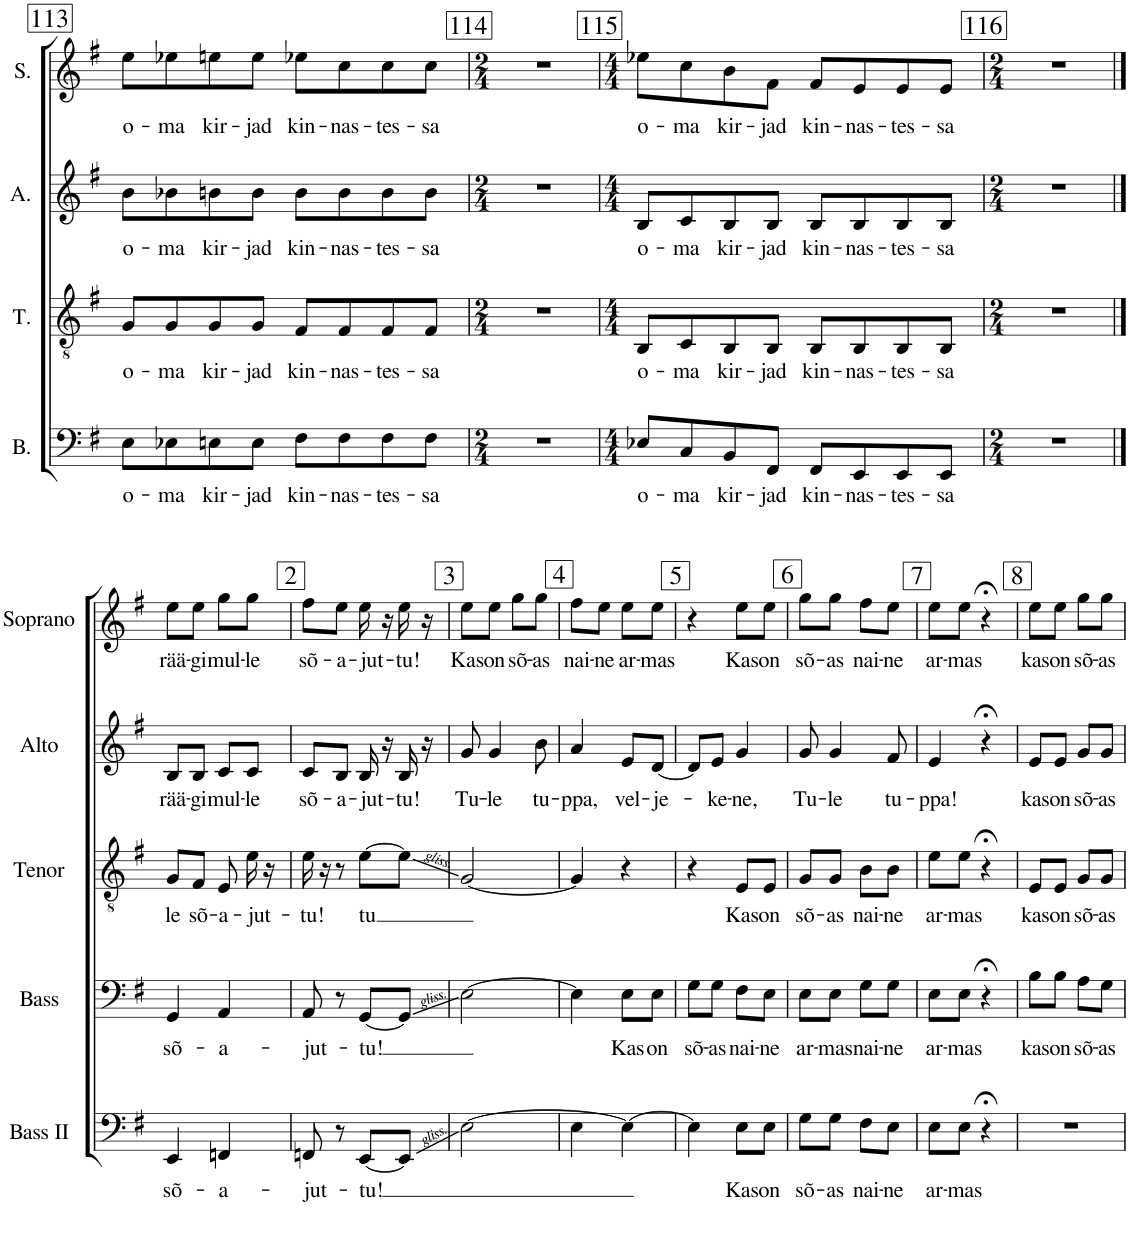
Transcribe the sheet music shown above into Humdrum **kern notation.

**kern	**text	**kern	**text	**kern	**text	**kern	**text	**kern	**text
*part5	*part5	*part4	*part4	*part3	*part3	*part2	*part2	*part1	*part1
*staff5	*staff5	*staff4	*staff4	*staff3	*staff3	*staff2	*staff2	*staff1	*staff1
*I"Bass II	*	*I"Bass	*	*I"Tenor	*	*I"Alto	*	*I"Soprano	*
*I'B2	*	*I'B.	*	*I'T.	*	*I'A.	*	*I'S.	*
!!LO:PB:g=z
*clefF4	*	*clefF4	*	*clefGv2	*	*clefG2	*	*clefG2	*
*	*	*	*	*	*	*Trd1c2	*	*	*
*k[f#]	*	*k[f#]	*	*k[f#]	*	*k[f#]	*	*k[f#]	*
*M4/4	*	*M4/4	*	*M4/4	*	*M4/4	*	*M4/4	*
=113	=113	=113	=113	=113	=113	=113	=113	=113	=113
!	!	!	!LO:LY:b	!	!LO:LY:b	!	!LO:LY:b	!	!LO:LY:b
1r	.	8E\L	o-	8G/L	o-	8b\L	o-	8ee\L	o-
!	!	!	!LO:LY:b	!	!LO:LY:b	!	!LO:LY:b	!	!LO:LY:b
.	.	8E-X\	-ma	8G/	-ma	8b-X\	-ma	8ee-X\	-ma
!	!	!	!LO:LY:b	!	!LO:LY:b	!	!LO:LY:b	!	!LO:LY:b
.	.	8En\	kir-	8G/	kir-	8bn\	kir-	8een\	kir-
!	!	!	!LO:LY:b	!	!LO:LY:b	!	!LO:LY:b	!	!LO:LY:b
.	.	8E\J	-jad	8G/J	-jad	8b\J	-jad	8ee\J	-jad
!	!	!	!LO:LY:b	!	!LO:LY:b	!	!LO:LY:b	!	!LO:LY:b
.	.	8F#\L	kin-	8F#/L	kin-	8b\L	kin-	8ee-X\L	kin-
!	!	!	!LO:LY:b	!	!LO:LY:b	!	!LO:LY:b	!	!LO:LY:b
.	.	8F#\	-nas-	8F#/	-nas-	8b\	-nas-	8cc\	-nas-
!	!	!	!LO:LY:b	!	!LO:LY:b	!	!LO:LY:b	!	!LO:LY:b
.	.	8F#\	-tes-	8F#/	-tes-	8b\	-tes-	8cc\	-tes-
!	!	!	!LO:LY:b	!	!LO:LY:b	!	!LO:LY:b	!	!LO:LY:b
.	.	8F#\J	-sa	8F#/J	-sa	8b\J	-sa	8cc\J	-sa
=114	=114	=114	=114	=114	=114	=114	=114	=114	=114
*M2/4	*	*M2/4	*	*M2/4	*	*M2/4	*	*M2/4	*
2r	.	2r	.	2r	.	2r	.	2r	.
=115	=115	=115	=115	=115	=115	=115	=115	=115	=115
*M4/4	*	*M4/4	*	*M4/4	*	*M4/4	*	*M4/4	*
!	!	!	!LO:LY:b	!	!LO:LY:b	!	!LO:LY:b	!	!LO:LY:b
1r	.	8E-X/L	o-	8BB/L	o-	8B/L	o-	8ee-X\L	o-
!	!	!	!LO:LY:b	!	!LO:LY:b	!	!LO:LY:b	!	!LO:LY:b
.	.	8C/	-ma	8C/	-ma	8c/	-ma	8cc\	-ma
!	!	!	!LO:LY:b	!	!LO:LY:b	!	!LO:LY:b	!	!LO:LY:b
.	.	8BB/	kir-	8BB/	kir-	8B/	kir-	8b\	kir-
!	!	!	!LO:LY:b	!	!LO:LY:b	!	!LO:LY:b	!	!LO:LY:b
.	.	8FF#/J	-jad	8BB/J	-jad	8B/J	-jad	8f#\J	-jad
!	!	!	!LO:LY:b	!	!LO:LY:b	!	!LO:LY:b	!	!LO:LY:b
.	.	8FF#/L	kin-	8BB/L	kin-	8B/L	kin-	8f#/L	kin-
!	!	!	!LO:LY:b	!	!LO:LY:b	!	!LO:LY:b	!	!LO:LY:b
.	.	8EE/	-nas-	8BB/	-nas-	8B/	-nas-	8e/	-nas-
!	!	!	!LO:LY:b	!	!LO:LY:b	!	!LO:LY:b	!	!LO:LY:b
.	.	8EE/	-tes-	8BB/	-tes-	8B/	-tes-	8e/	-tes-
!	!	!	!LO:LY:b	!	!LO:LY:b	!	!LO:LY:b	!	!LO:LY:b
.	.	8EE/J	-sa	8BB/J	-sa	8B/J	-sa	8e/J	-sa
=116	=116	=116	=116	=116	=116	=116	=116	=116	=116
*M2/4	*	*M2/4	*	*M2/4	*	*M2/4	*	*M2/4	*
2r	.	2r	.	2r	.	2r	.	2r	.
!!LO:LB:g=z
==1	==1	==1	==1	==1	==1	==1	==1	==1	==1
!	!LO:LY:b	!	!LO:LY:b	!	!LO:LY:b	!	!LO:LY:b	!	!LO:LY:b
4EE/	sõ-	4GG/	sõ-	8G/L	-le	8B/L	rää-	8ee\L	rää-
!	!	!	!	!	!LO:LY:b	!	!LO:LY:b	!	!LO:LY:b
.	.	.	.	8F#/J	sõ-	8B/J	-gi	8ee\J	-gi
!	!LO:LY:b	!	!LO:LY:b	!	!LO:LY:b	!	!LO:LY:b	!	!LO:LY:b
4FFn/	-a-	4AA/	-a-	8E/	-a-	8c/L	mul-	8gg\L	mul-
!	!	!	!	!	!LO:LY:b	!	!LO:LY:b	!	!LO:LY:b
.	.	.	.	16e\	-jut-	8c/J	-le	8gg\J	-le
.	.	.	.	16r	.	.	.	.	.
=2	=2	=2	=2	=2	=2	=2	=2	=2	=2
!	!LO:LY:b	!	!LO:LY:b	!	!LO:LY:b	!	!LO:LY:b	!	!LO:LY:b
8FFn/	-jut-	8AA/	-jut-	16e\	-tu!	8c/L	sõ-	8ff#\L	sõ-
.	.	.	.	16r	.	.	.	.	.
!	!	!	!	!	!	!	!LO:LY:b	!	!LO:LY:b
8r	.	8r	.	8r	.	8B/J	-a-	8ee\J	-a-
!	!LO:LY:b	!	!LO:LY:b	!	!LO:LY:b	!	!LO:LY:b	!	!LO:LY:b
[8EE/L	-tu!	[8GG/L	-tu!	[8e\L	-tu	16B/	-jut-	16ee\	-jut-
.	.	.	.	.	.	16r	.	16r	.
!	!	!	!	!	!	!	!LO:LY:b	!	!LO:LY:b
8EE/J]	.	8GG/J]	.	8e\J]	.	16B/	-tu!	16ee\	-tu!
.	.	.	.	.	.	16r	.	16r	.
=3	=3	=3	=3	=3	=3	=3	=3	=3	=3
!	!	!	!	!	!	!	!LO:LY:b	!	!LO:LY:b
[2E\	.	[2E\	.	[2G/	.	8g/	Tu-	8ee\L	Kas
!	!	!	!	!	!	!	!LO:LY:b	!	!LO:LY:b
.	.	.	.	.	.	4g/	-le	8ee\J	on
!	!	!	!	!	!	!	!	!	!LO:LY:b
.	.	.	.	.	.	.	.	8gg\L	sõ-
!	!	!	!	!	!	!	!LO:LY:b	!	!LO:LY:b
.	.	.	.	.	.	8b\	-tu-	8gg\J	-as
=4	=4	=4	=4	=4	=4	=4	=4	=4	=4
!	!	!	!	!	!	!	!LO:LY:b	!	!LO:LY:b
4E\	.	4E\]	.	4G/]	.	4a/	-ppa,	8ff#\L	nai-
!	!	!	!	!	!	!	!	!	!LO:LY:b
.	.	.	.	.	.	.	.	8ee\J	-ne
!	!	!	!LO:LY:b	!	!	!	!LO:LY:b	!	!LO:LY:b
4E\_	.	8E\L	Kas	4r	.	8e/L	vel-	8ee\L	ar-
!	!	!	!LO:LY:b	!	!	!	!LO:LY:b	!	!LO:LY:b
.	.	8E\J	on	.	.	[8d/J	-je-	8ee\J	-mas
=5	=5	=5	=5	=5	=5	=5	=5	=5	=5
!	!	!	!LO:LY:b	!	!	!	!	!	!
4E\]	.	8G\L	sõ-	4r	.	8d/L]	.	4r	.
!	!	!	!LO:LY:b	!	!	!	!LO:LY:b	!	!
.	.	8G\J	-as	.	.	8e/J	-ke-	.	.
!	!LO:LY:b	!	!LO:LY:b	!	!LO:LY:b	!	!LO:LY:b	!	!LO:LY:b
8E\L	Kas	8F#\L	nai-	8E/L	Kas	4g/	-ne,	8ee\L	Kas
!	!LO:LY:b	!	!LO:LY:b	!	!LO:LY:b	!	!	!	!LO:LY:b
8E\J	on	8E\J	-ne	8E/J	on	.	.	8ee\J	on
=6	=6	=6	=6	=6	=6	=6	=6	=6	=6
!	!LO:LY:b	!	!LO:LY:b	!	!LO:LY:b	!	!LO:LY:b	!	!LO:LY:b
8G\L	sõ-	8E\L	ar-	8G/L	sõ-	8g/	Tu-	8gg\L	sõ-
!	!LO:LY:b	!	!LO:LY:b	!	!LO:LY:b	!	!LO:LY:b	!	!LO:LY:b
8G\J	-as	8E\J	-mas	8G/J	-as	4g/	-le	8gg\J	-as
!	!LO:LY:b	!	!LO:LY:b	!	!LO:LY:b	!	!	!	!LO:LY:b
8F#\L	nai-	8G\L	nai-	8B\L	nai-	.	.	8ff#\L	nai-
!	!LO:LY:b	!	!LO:LY:b	!	!LO:LY:b	!	!LO:LY:b	!	!LO:LY:b
8E\J	-ne	8G\J	-ne	8B\J	-ne	8f#/	-tu-	8ee\J	-ne
=7	=7	=7	=7	=7	=7	=7	=7	=7	=7
!	!LO:LY:b	!	!LO:LY:b	!	!LO:LY:b	!	!LO:LY:b	!	!LO:LY:b
8E\L	ar-	8E\L	ar-	8e\L	ar-	4e/	-ppa!	8ee\L	ar-
!	!LO:LY:b	!	!LO:LY:b	!	!LO:LY:b	!	!	!	!LO:LY:b
8E\J	-mas	8E\J	-mas	8e\J	-mas	.	.	8ee\J	-mas
4r;<	.	4r;<	.	4r;<	.	4r;<	.	4r;<	.
=8	=8	=8	=8	=8	=8	=8	=8	=8	=8
!	!	!	!LO:LY:b	!	!LO:LY:b	!	!LO:LY:b	!	!LO:LY:b
2r	.	8B\L	kas	8E/L	kas	8e/L	kas	8ee\L	kas
!	!	!	!LO:LY:b	!	!LO:LY:b	!	!LO:LY:b	!	!LO:LY:b
.	.	8B\J	on	8E/J	on	8e/J	on	8ee\J	on
!	!	!	!LO:LY:b	!	!LO:LY:b	!	!LO:LY:b	!	!LO:LY:b
.	.	8A\L	sõ-	8G/L	sõ-	8g/L	sõ-	8gg\L	sõ-
!	!	!	!LO:LY:b	!	!LO:LY:b	!	!LO:LY:b	!	!LO:LY:b
.	.	8G\J	-as	8G/J	-as	8g/J	-as	8gg\J	-as
=	=	=	=	=	=	=	=	=	=
*-	*-	*-	*-	*-	*-	*-	*-	*-	*-
